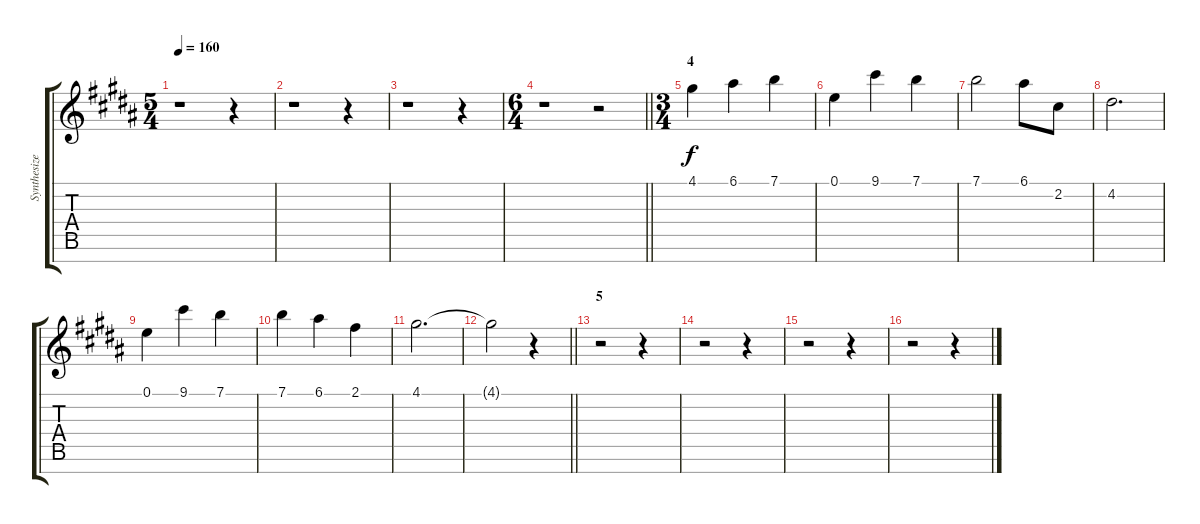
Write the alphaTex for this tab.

\track ("Synthesizer I" "Synthesize") {instrument lead2sawtooth}
\staff {score tabs}
\tuning (E5 B4 G4 D4 A3 E3 B2) {hide}
\ts (5 4)
\tempo 160
\clef g2
\ks b
r.1{dy f} r.4 |
r.1 r.4 |
r.1 r.4 |
\ts (6 4)
\barLineRight lightlight
r.1 r.2 |
\ts (3 4)
\section ("" "4")
4.1.4 6.1.4 7.1.4 |
0.1.4 9.1.4 7.1.4 |
7.1.2 6.1.8 2.2.8 |
4.2.2{d} |
0.1.4 9.1.4 7.1.4 |
7.1.4 6.1.4 2.1.4 |
4.1.2{d} |
\barLineRight lightlight
4.1{t}.2 r.4 |
\section ("" "5")
r.2 r.4 |
r.2 r.4 |
r.2 r.4 |
r.2 r.4
